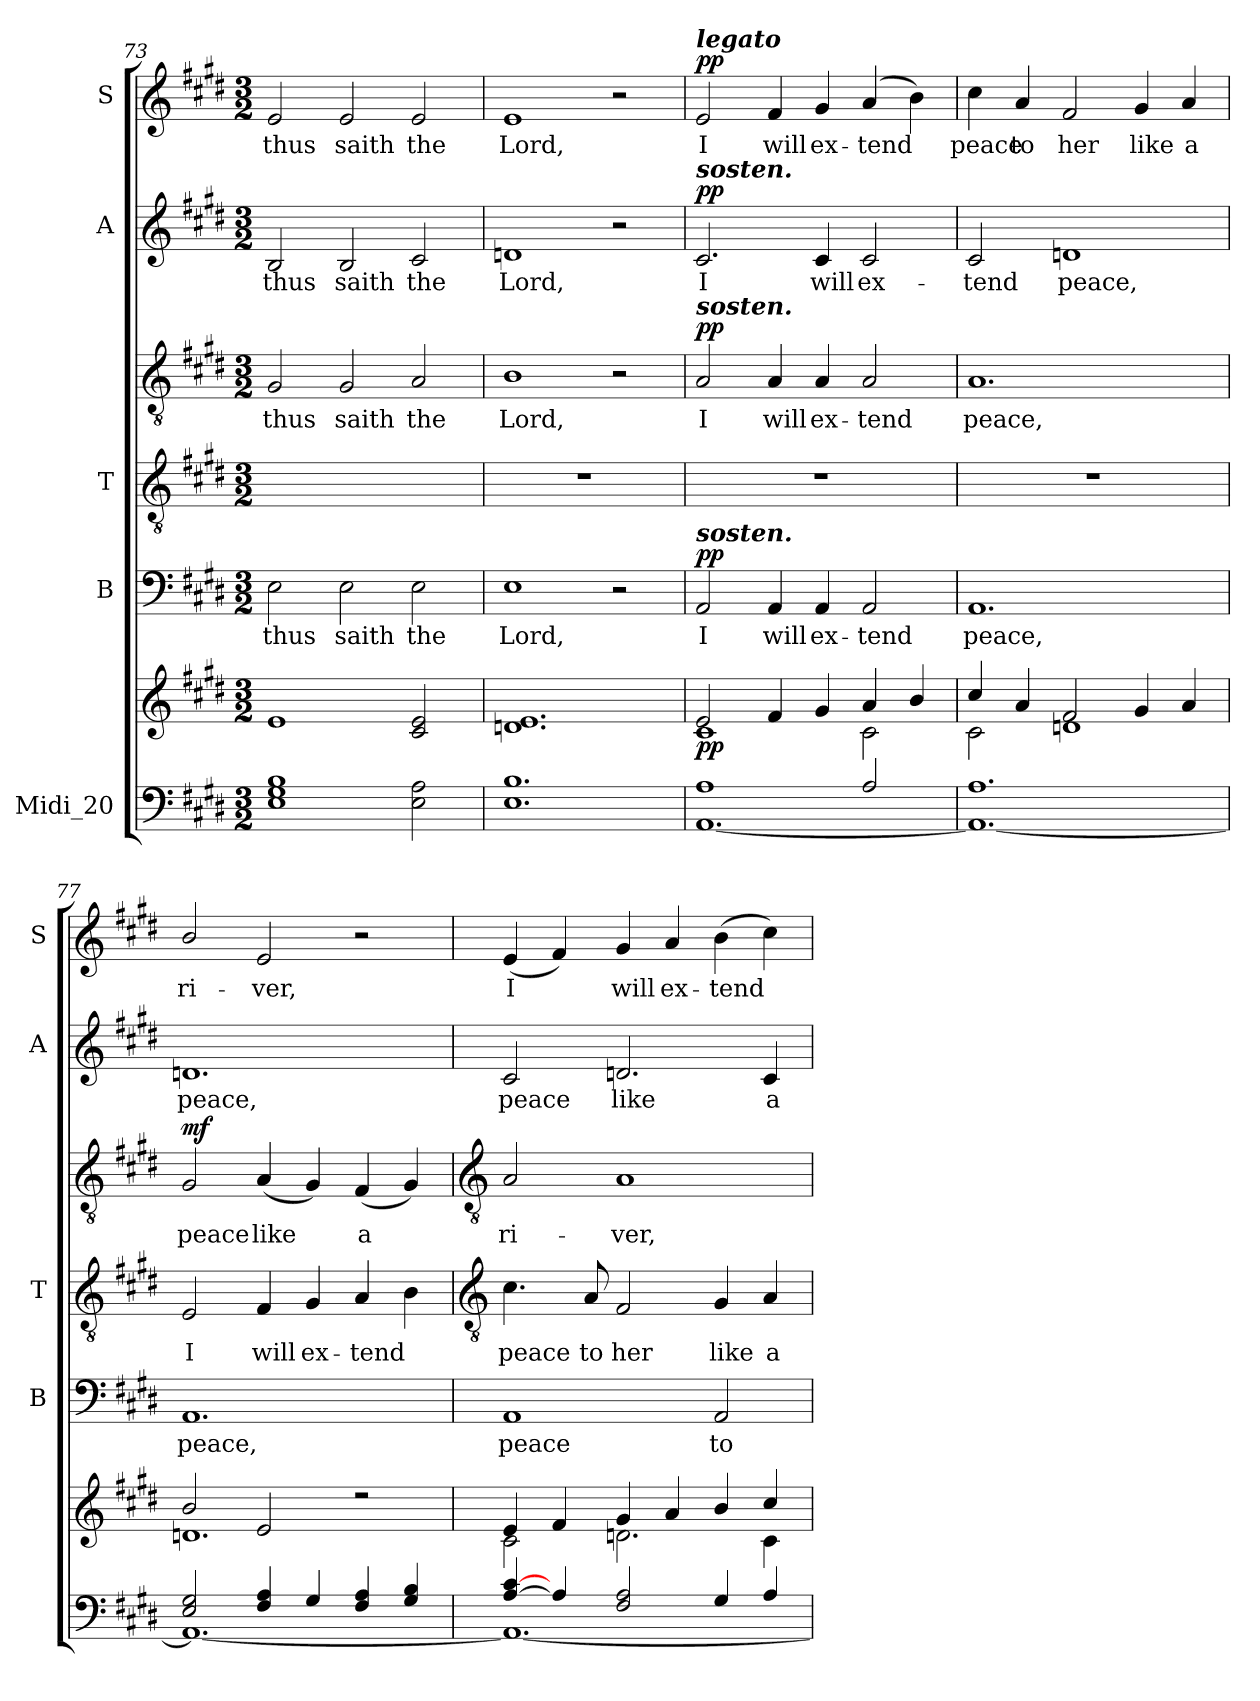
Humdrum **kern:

**kern	**kern	**dynam	**kern	**text	**dynam	**kern	**text	**kern	**text	**dynam	**kern	**text	**dynam	**kern	**text	**dynam
*part5	*part5	*part5	*part4	*part4	*part4	*part3	*part3	*part3	*part3	*part3	*part2	*part2	*part2	*part1	*part1	*part1
*staff7	*staff6	*staff6/7	*staff5	*staff5	*staff5	*staff4	*staff4	*staff3	*staff3	*staff3/4	*staff2	*staff2	*staff2	*staff1	*staff1	*staff1
*I"Midi_20	*	*	*I"B	*	*	*I"T	*	*	*	*	*I"A	*	*	*I"S	*	*
*	*	*	*I'B	*	*	*I'T	*	*	*	*	*I'A	*	*	*I'S	*	*
!!LO:LB:g=z
*clefF4	*clefG2	*	*clefF4	*	*	*clefGv2	*	*clefGv2	*	*	*clefG2	*	*	*clefG2	*	*
*k[f#c#g#d#]	*k[f#c#g#d#]	*	*k[f#c#g#d#]	*	*	*k[f#c#g#d#]	*	*k[f#c#g#d#]	*	*	*k[f#c#g#d#]	*	*	*k[f#c#g#d#]	*	*
*E:	*E:	*	*E:	*	*	*E:	*	*E:	*	*	*E:	*	*	*E:	*	*
*M3/2	*M3/2	*	*M3/2	*	*	*M3/2	*	*M3/2	*	*	*M3/2	*	*	*M3/2	*	*
=73	=73	=73	=73	=73	=73	=73	=73	=73	=73	=73	=73	=73	=73	=73	=73	=73
*	*^	*	*	*	*	*	*	*	*	*	*	*	*	*	*	*
!LO:N:vis=1	!	!LO:N:vis=1	!	!	!LO:LY:b	!	!LO:N:vis=1	!	!	!LO:LY:b	!	!	!LO:LY:b	!	!	!LO:LY:b	!
*^	*	*	*	*	*	*	*	*	*	*	*	*	*	*	*	*	*
1.ryy	1E\ 1G#\ 1B\	1e/	1.ryy	.	2E	thus	.	1.ryy	.	2G#	thus	.	2B	thus	.	2e	thus	.
!	!	!	!	!	!	!LO:LY:b	!	!	!	!	!LO:LY:b	!	!	!LO:LY:b	!	!	!LO:LY:b	!
.	.	.	.	.	2E	saith	.	.	.	2G#	saith	.	2B	saith	.	2e	saith	.
!	!	!	!	!	!	!LO:LY:b	!	!	!	!	!LO:LY:b	!	!	!LO:LY:b	!	!	!LO:LY:b	!
.	2E\ 2A\	2c#/ 2e/	.	.	2E	the	.	.	.	2A	the	.	2c#	the	.	2e	the	.
=74	=74	=74	=74	=74	=74	=74	=74	=74	=74	=74	=74	=74	=74	=74	=74	=74	=74	=74
!LO:N:vis=1	!	!	!LO:N:vis=1	!	!	!LO:LY:b	!	!LO:N:vis=1	!	!	!LO:LY:b	!	!	!LO:LY:b	!	!	!LO:LY:b	!
1.ryy	1.E\ 1.B\	1.dn/ 1.e/	1.ryy	.	1E	Lord,	.	1.r	.	1B	Lord,	.	1dn	Lord,	.	1e	Lord,	.
.	.	.	.	.	2r	.	.	.	.	2r	.	.	2r	.	.	2r	.	.
=75	=75	=75	=75	=75	=75	=75	=75	=75	=75	=75	=75	=75	=75	=75	=75	=75	=75	=75
!	!	!	!	!	!	!	!	!	!	!	!	!	!	!	!	!LO:TX:a:Bi:t=legato	!	!
!	!	!	!	!	!	!	!	!	!	!	!	!	!LO:TX:a:Bi:t=sosten.	!	!	!	!	!
!	!	!	!	!	!	!	!	!	!	!LO:TX:a:Bi:t=sosten.	!	!	!	!	!	!	!	!
!	!	!	!	!	!LO:TX:a:Bi:t=sosten.	!	!	!	!	!	!	!	!	!	!	!	!	!
!	!	!	!	!LO:DY:b	!	!LO:LY:b	!LO:DY:b	!LO:N:vis=1	!	!	!LO:LY:b	!LO:DY:b	!	!LO:LY:b	!LO:DY:b	!	!LO:LY:b	!LO:DY:b
1A/	[1.AA\	2e/	1c#\	pp	2AA	I	pp	1.r	.	2A	I	pp	2.c#	I	pp	2e	I	pp
!	!	!	!	!	!	!LO:LY:b	!	!	!	!	!LO:LY:b	!	!	!	!	!	!LO:LY:b	!
.	.	4f#/	.	.	4AA	will	.	.	.	4A	will	.	.	.	.	4f#	will	.
!	!	!	!	!	!	!LO:LY:b	!	!	!	!	!LO:LY:b	!	!	!LO:LY:b	!	!	!LO:LY:b	!
.	.	4g#/	.	.	4AA	ex-	.	.	.	4A	ex-	.	4c#	will	.	4g#	ex-	.
!	!	!	!	!	!	!LO:LY:b	!	!	!	!	!LO:LY:b	!	!	!LO:LY:b	!	!	!LO:LY:b	!
2A/	.	4a/	2c#\	.	2AA	-tend	.	.	.	2A	-tend	.	2c#	ex-	.	(<4a	-tend	.
.	.	4b/	.	.	.	.	.	.	.	.	.	.	.	.	.	4b)	.	.
=76	=76	=76	=76	=76	=76	=76	=76	=76	=76	=76	=76	=76	=76	=76	=76	=76	=76	=76
!	!	!	!	!	!	!LO:LY:b	!	!LO:N:vis=1	!	!	!LO:LY:b	!	!	!LO:LY:b	!	!	!LO:LY:b	!
1.A/	1.AA\_	4cc#/	2c#\	.	1.AA	peace,	.	1.r	.	1.A	peace,	.	2c#	-tend	.	4cc#	peace	.
!	!	!	!	!	!	!	!	!	!	!	!	!	!	!	!	!	!LO:LY:b	!
.	.	4a/	.	.	.	.	.	.	.	.	.	.	.	.	.	4a	to	.
!	!	!	!	!	!	!	!	!	!	!	!	!	!	!LO:LY:b	!	!	!LO:LY:b	!
.	.	2f#/	1dn\	.	.	.	.	.	.	.	.	.	1dn	peace,	.	2f#	her	.
!	!	!	!	!	!	!	!	!	!	!	!	!	!	!	!	!	!LO:LY:b	!
.	.	4g#/	.	.	.	.	.	.	.	.	.	.	.	.	.	4g#	like	.
!	!	!	!	!	!	!	!	!	!	!	!	!	!	!	!	!	!LO:LY:b	!
.	.	4a/	.	.	.	.	.	.	.	.	.	.	.	.	.	4a	a	.
=77	=77	=77	=77	=77	=77	=77	=77	=77	=77	=77	=77	=77	=77	=77	=77	=77	=77	=77
!	!	!	!	!	!	!LO:LY:b	!	!	!LO:LY:b	!	!LO:LY:b	!LO:DY:b=2	!	!LO:LY:b	!	!	!LO:LY:b	!
2E/ 2G#/	1.AA\_	2b/	1.dn\	.	1.AA	peace,	.	2E	I	2G#	peace	mf	1.dn	peace,	.	2b/	ri-	.
!	!	!	!	!	!	!	!	!	!LO:LY:b	!	!LO:LY:b	!	!	!	!	!	!LO:LY:b	!
4F#/ 4A/	.	2e/	.	.	.	.	.	4F#	will	(<4A	like	.	.	.	.	2e	-ver,	.
!	!	!	!	!	!	!	!	!	!LO:LY:b	!	!	!	!	!	!	!	!	!
4G#/	.	.	.	.	.	.	.	4G#	ex-	4G#)	.	.	.	.	.	.	.	.
!	!	!	!	!	!	!	!	!	!LO:LY:b	!	!LO:LY:b	!	!	!	!	!	!	!
4F#/ 4A/	.	2r	.	.	.	.	.	4A	-tend	(<4F#	a	.	.	.	.	2r	.	.
4G#/ 4B/	.	.	.	.	.	.	.	4B	.	4G#)	.	.	.	.	.	.	.	.
!!LO:LB:g=z
=78	=78	=78	=78	=78	=78	=78	=78	=78	=78	=78	=78	=78	=78	=78	=78	=78	=78	=78
*	*	*	*	*	*	*	*	*clefGv2	*	*clefGv2	*	*	*	*	*	*	*	*
!	!	!	!	!	!	!LO:LY:b	!	!	!LO:LY:b	!	!LO:LY:b	!	!	!LO:LY:b	!	!	!LO:LY:b	!
[4A/ [4c#/	1.AA\_	4e/	2c#\	.	1AA	peace	.	4.c#	peace	2A	ri-	.	2c#	peace	.	(<4e	I	.
4A/]	.	4f#/	.	.	.	.	.	.	.	.	.	.	.	.	.	4f#)	.	.
!	!	!	!	!	!	!	!	!	!LO:LY:b	!	!	!	!	!	!	!	!	!
.	.	.	.	.	.	.	.	8A	to	.	.	.	.	.	.	.	.	.
!	!	!	!	!	!	!	!	!	!LO:LY:b	!	!LO:LY:b	!	!	!LO:LY:b	!	!	!LO:LY:b	!
2F#/ 2A/	.	4g#/	2.dn\	.	.	.	.	2F#	her	1A	-ver,	.	2.dn	like	.	4g#	will	.
!	!	!	!	!	!	!	!	!	!	!	!	!	!	!	!	!	!LO:LY:b	!
.	.	4a/	.	.	.	.	.	.	.	.	.	.	.	.	.	4a	ex-	.
!	!	!	!	!	!	!LO:LY:b	!	!	!LO:LY:b	!	!	!	!	!	!	!	!LO:LY:b	!
4G#/	.	4b/	.	.	2AA	to	.	4G#	like	.	.	.	.	.	.	(>4b	-tend	.
!	!	!	!	!	!	!	!	!	!LO:LY:b	!	!	!	!	!LO:LY:b	!	!	!	!
4A/	.	4cc#/	4c#\	.	.	.	.	4A	a	.	.	.	4c#	a	.	4cc#)	.	.
*v	*v	*	*	*	*	*	*	*	*	*	*	*	*	*	*	*	*	*
*	*v	*v	*	*	*	*	*	*	*	*	*	*	*	*	*	*	*
=	=	=	=	=	=	=	=	=	=	=	=	=	=	=	=	=
*-	*-	*-	*-	*-	*-	*-	*-	*-	*-	*-	*-	*-	*-	*-	*-	*-
